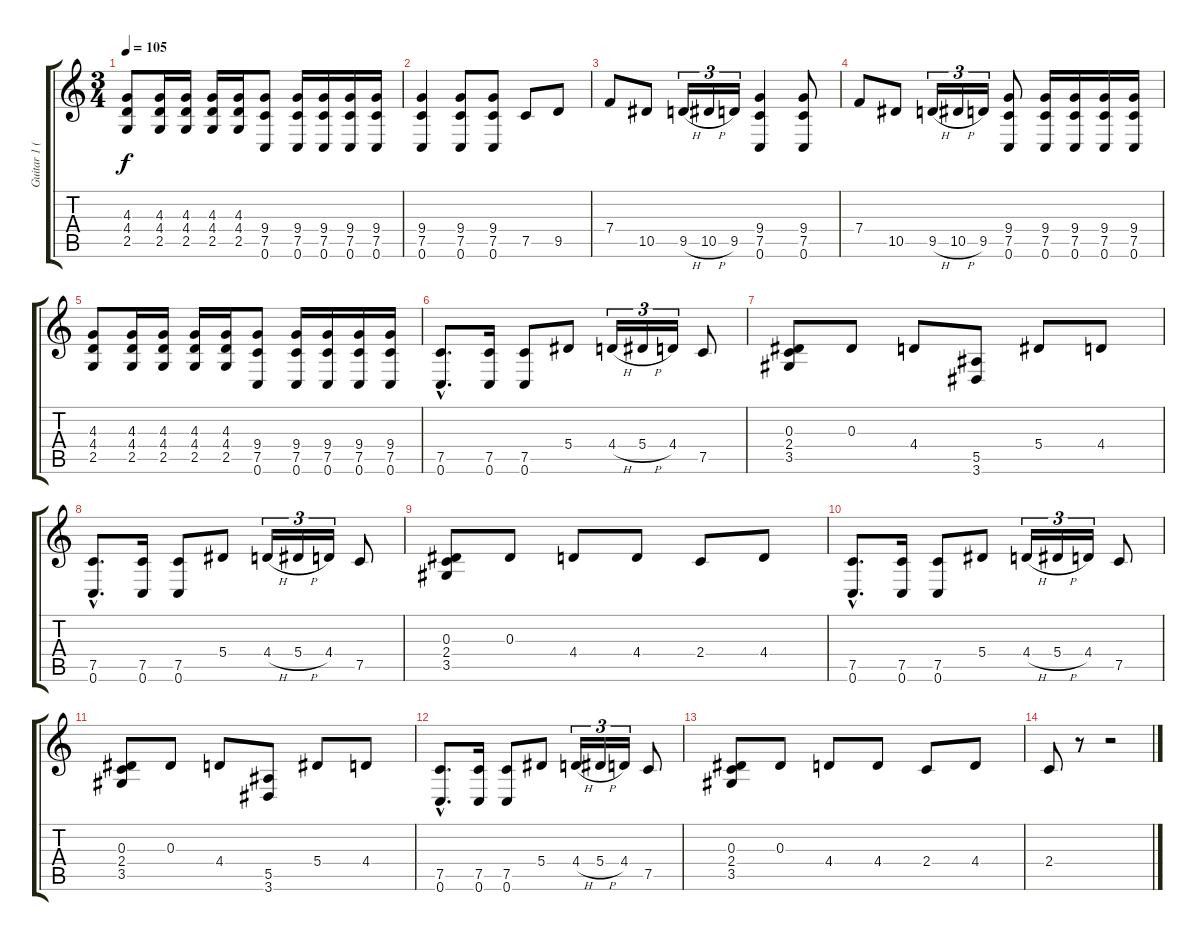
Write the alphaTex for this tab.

\track ("Guitar 1 (Lead)" "Guitar 1 (") {instrument overdrivenguitar}
\staff {score tabs}
\tuning (C4 G3 Eb3 Bb2 F2 C2) {hide}
\ts (3 4)
\tempo 105
\clef g2
\ks c
(4.3 4.4 2.5).8{dy f} (4.3 4.4 2.5).16 (4.3 4.4 2.5).16 (4.3 4.4 2.5).16 (4.3 4.4 2.5).16 (9.4 7.5 0.6).8 (9.4 7.5 0.6).16 (9.4 7.5 0.6).16 (9.4 7.5 0.6).16 (9.4 7.5 0.6).16 |
(9.4 7.5 0.6).4 (9.4 7.5 0.6).8 (9.4 7.5 0.6).8 7.5.8 9.5.8 |
7.4.8 10.5.8 9.5{h}.16{tu (3 2)} 10.5{h}.16{tu (3 2)} 9.5.16{tu (3 2)} (9.4 7.5 0.6).4 (9.4 7.5 0.6).8 |
7.4.8 10.5.8 9.5{h}.16{tu (3 2)} 10.5{h}.16{tu (3 2)} 9.5.16{tu (3 2)} (9.4 7.5 0.6).8 (9.4 7.5 0.6).16 (9.4 7.5 0.6).16 (9.4 7.5 0.6).16 (9.4 7.5 0.6).16 |
(4.3 4.4 2.5).8 (4.3 4.4 2.5).16 (4.3 4.4 2.5).16 (4.3 4.4 2.5).16 (4.3 4.4 2.5).16 (9.4 7.5 0.6).8 (9.4 7.5 0.6).16 (9.4 7.5 0.6).16 (9.4 7.5 0.6).16 (9.4 7.5 0.6).16 |
(7.5{hac} 0.6{hac}).8{d} (7.5 0.6).16 (7.5 0.6).8 5.4.8 4.4{h}.16{tu (3 2)} 5.4{h}.16{tu (3 2)} 4.4.16{tu (3 2)} 7.5.8 |
(0.3 2.4 3.5).8 0.3.8 4.4.8 (5.5 3.6).8 5.4.8 4.4.8 |
(7.5{hac} 0.6{hac}).8{d} (7.5 0.6).16 (7.5 0.6).8 5.4.8 4.4{h}.16{tu (3 2)} 5.4{h}.16{tu (3 2)} 4.4.16{tu (3 2)} 7.5.8 |
(0.3 2.4 3.5).8 0.3.8 4.4.8 4.4.8 2.4.8 4.4.8 |
(7.5{hac} 0.6{hac}).8{d} (7.5 0.6).16 (7.5 0.6).8 5.4.8 4.4{h}.16{tu (3 2)} 5.4{h}.16{tu (3 2)} 4.4.16{tu (3 2)} 7.5.8 |
(0.3 2.4 3.5).8 0.3.8 4.4.8 (5.5 3.6).8 5.4.8 4.4.8 |
(7.5{hac} 0.6{hac}).8{d} (7.5 0.6).16 (7.5 0.6).8 5.4.8 4.4{h}.16{tu (3 2)} 5.4{h}.16{tu (3 2)} 4.4.16{tu (3 2)} 7.5.8 |
(0.3 2.4 3.5).8 0.3.8 4.4.8 4.4.8 2.4.8 4.4.8 |
2.4.8 r.8 r.2
